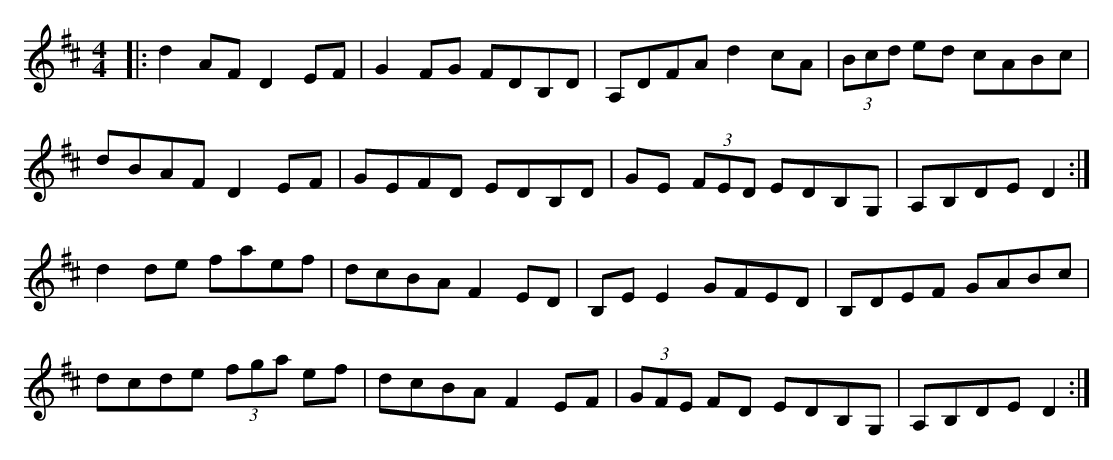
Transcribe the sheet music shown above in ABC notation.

X:1
M:4/4
K:D
|:d2 AF D2 EF|G2 FG FDB,D|A,DFA d2 cA|(3Bcd ed cABc|
dBAF D2 EF|GEFD EDB,D|GE (3FED EDB,G,|A,B,DE D2:|
d2 de faef|dcBA F2 ED|B,E E2 GFED|B,DEF GABc|
dcde (3fga ef|dcBA F2 EF|(3GFE FD EDB,G,|A,B,DE D2:|
